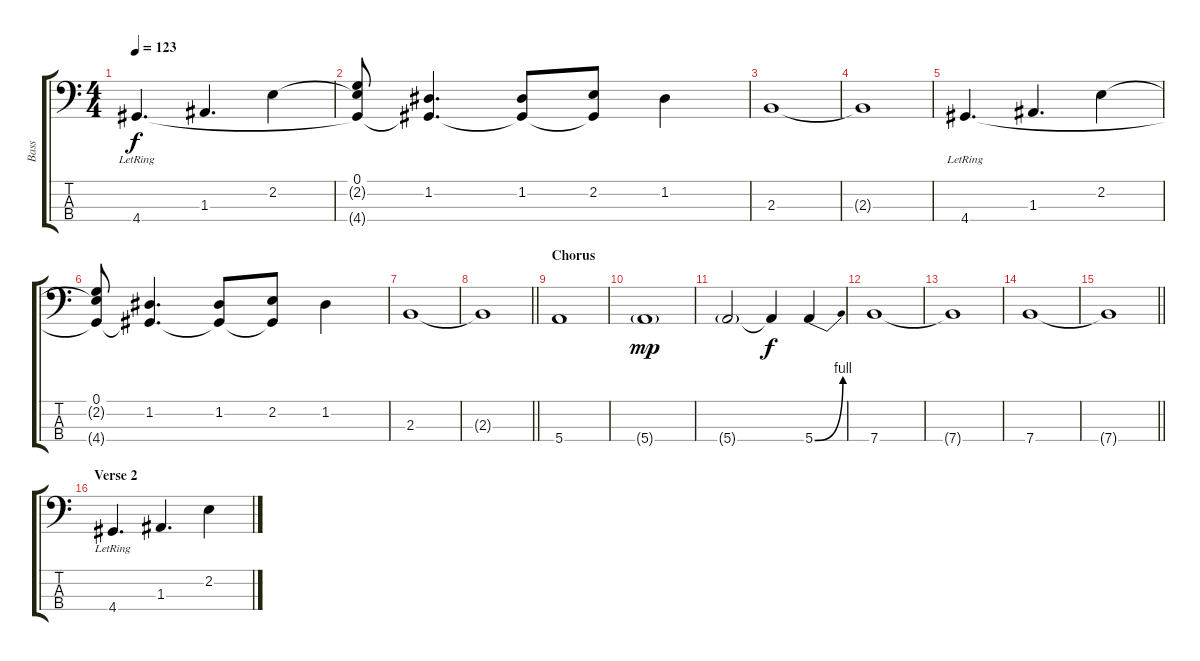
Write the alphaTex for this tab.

\track ("Bass" "Bass") {instrument electricbassfinger}
\staff {score tabs}
\tuning (G2 D2 A1 E1) {hide}
\ts (4 4)
\tempo 123
\clef f4
\ks c
4.4{lr}.4{d dy f} 1.3.4{d} 2.2.4 |
(0.1 2.2{t} 4.4{t}).8 (1.2 4.4{t}).4{d} (1.2 4.4{t}).8 (2.2 4.4{t}).8 1.2.4 |
2.3.1 |
2.3{t}.1 |
4.4{lr}.4{d} 1.3.4{d} 2.2.4 |
(0.1 2.2{t} 4.4{t}).8 (1.2 4.4{t}).4{d} (1.2 4.4{t}).8 (2.2 4.4{t}).8 1.2.4 |
2.3.1 |
\barLineRight lightlight
2.3{t}.1 |
\section ("" "Chorus")
5.4.1 |
5.4{g}.1{dy mp} |
5.4{g}.2 5.4{t}.4{dy f} 5.4{be (bend 0 0 60 4)}.4 |
7.4.1 |
7.4{t}.1 |
7.4.1 |
\barLineRight lightlight
7.4{t}.1 |
\section ("" "Verse 2")
4.4{lr}.4{d} 1.3.4{d} 2.2.4
